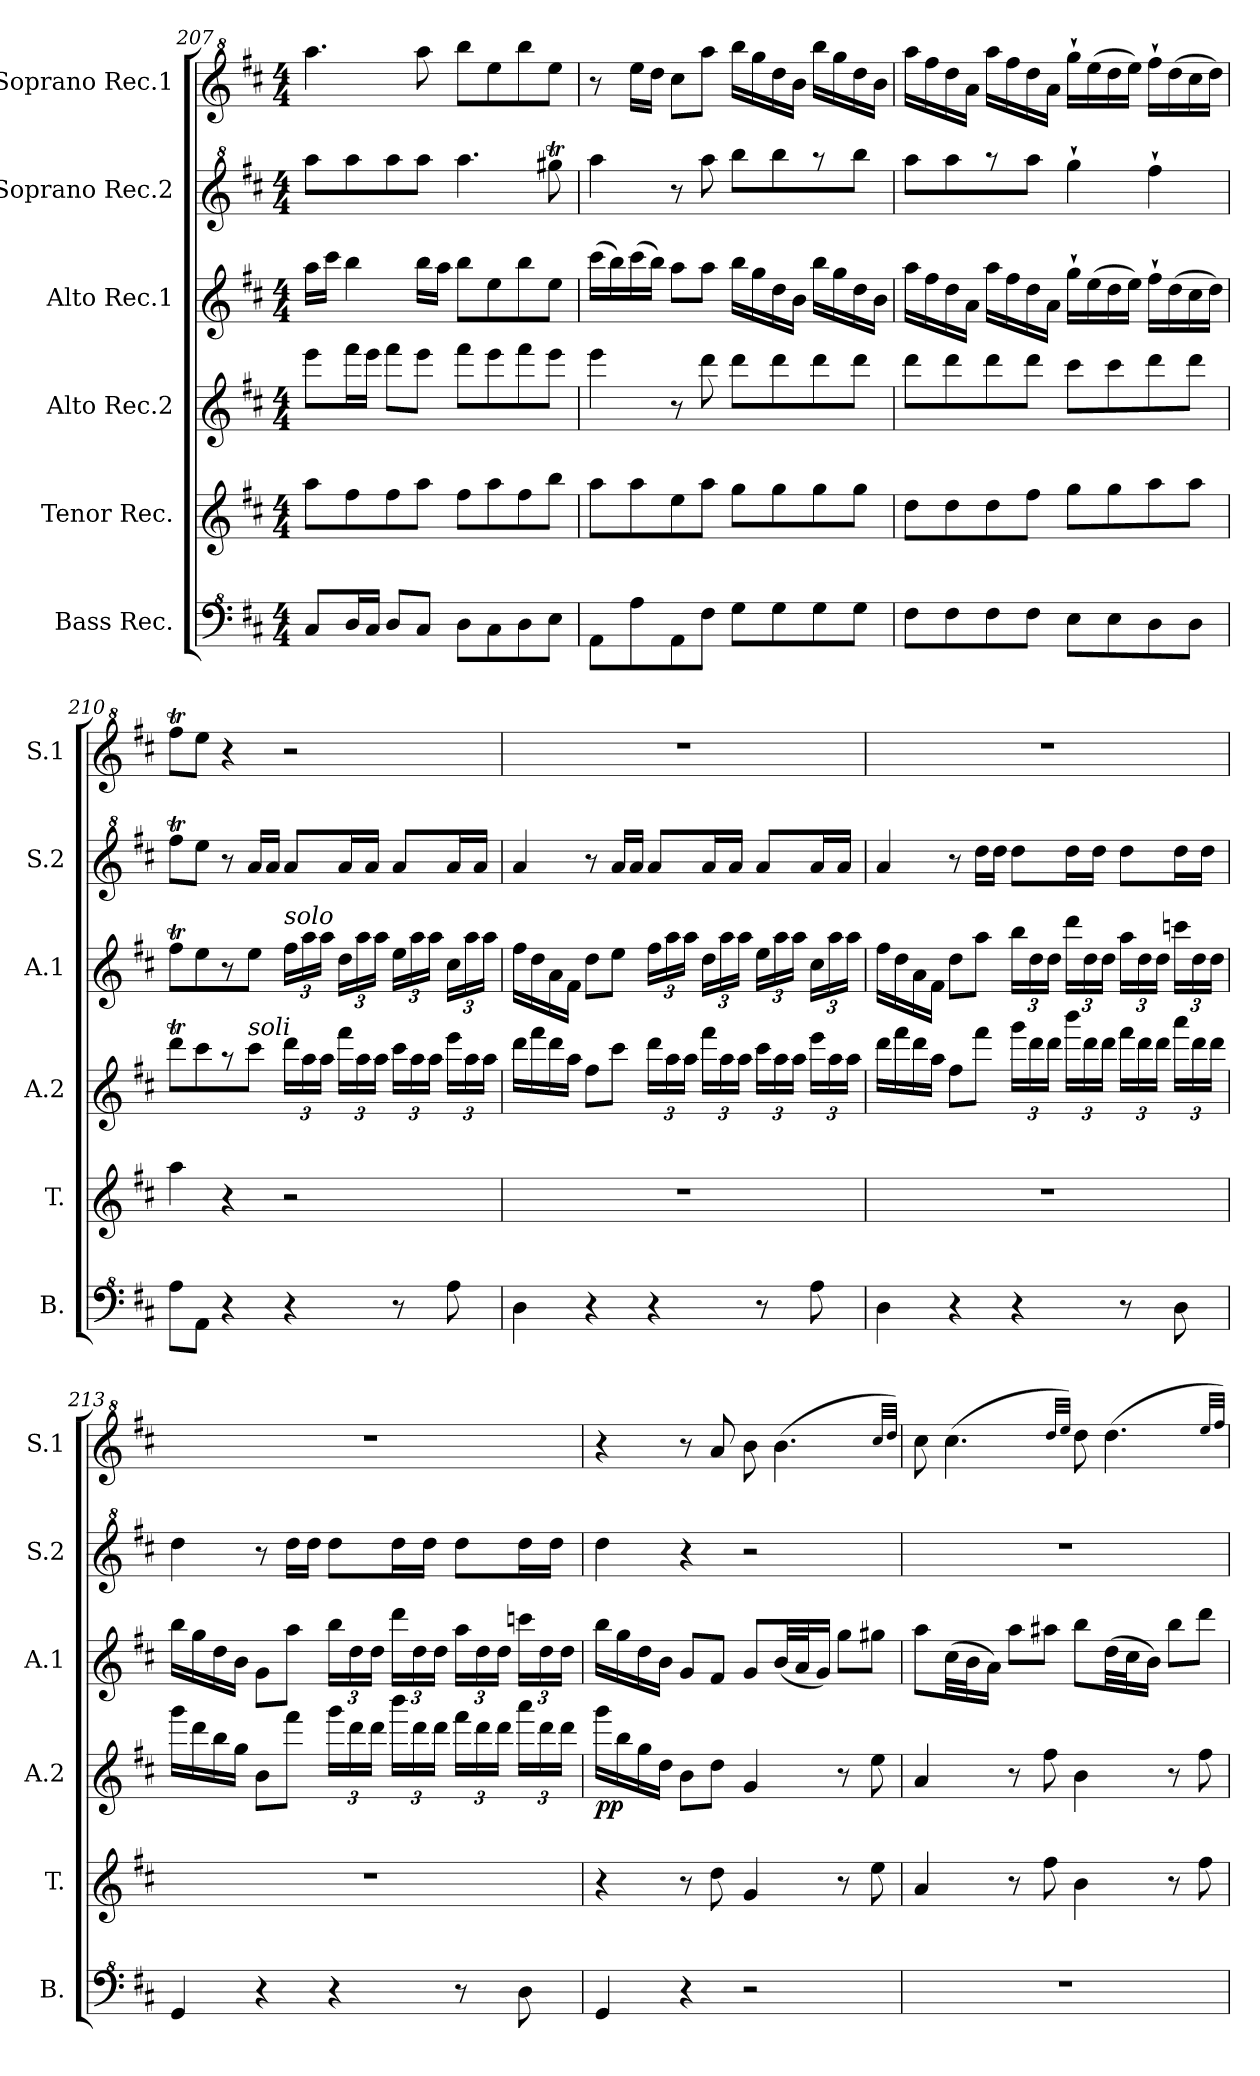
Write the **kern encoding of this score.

**kern	**kern	**kern	**dynam	**kern	**kern	**kern
*part6	*part5	*part4	*part4	*part3	*part2	*part1
*staff6	*staff5	*staff4	*staff4	*staff3	*staff2	*staff1
*I"Bass Rec.	*I"Tenor Rec.	*I"Alto Rec.2	*	*I"Alto Rec.1	*I"Soprano Rec.2	*I"Soprano Rec.1
*I'B.	*I'T.	*I'A.2	*	*I'A.1	*I'S.2	*I'S.1
*clefF^4	*clefG2	*clefG2	*	*clefG2	*clefG^2	*clefG^2
*k[f#c#]	*k[f#c#]	*k[f#c#]	*	*k[f#c#]	*k[f#c#]	*k[f#c#]
*D:	*D:	*D:	*	*D:	*D:	*D:
*M4/4	*M4/4	*M4/4	*	*M4/4	*M4/4	*M4/4
=207	=207	=207	=207	=207	=207	=207
8c#/L	8aa\L	8eee\L	.	16aa\LL	8aaa\L	4.aaa\
.	.	.	.	16ccc#\JJ	.	.
16d/L	8ff#\	16fff#\L	.	4bb\	8aaa\	.
16c#/JJ	.	16eee\JJ	.	.	.	.
8d/L	8ff#\	8fff#\L	.	.	8aaa\	.
8c#/J	8aa\J	8eee\J	.	16bb\LL	8aaa\J	8aaa\
.	.	.	.	16aa\JJ	.	.
8d\L	8ff#\L	8fff#\L	.	8bb\L	4.aaa\	8bbb\L
8c#\	8aa\	8eee\	.	8ee\	.	8eee\
8d\	8ff#\	8fff#\	.	8bb\	.	8bbb\
8e\J	8bb\J	8eee\J	.	8ee\J	8ggg#Xt\	8eee\J
=208	=208	=208	=208	=208	=208	=208
8A\L	8aa\L	4eee\	.	(>16ccc#\LL	4aaa\	8r
.	.	.	.	16bb\)	.	.
8a\	8aa\	.	.	(>16ccc#\	.	16eee\LL
.	.	.	.	16bb\JJ)	.	16ddd\JJ
8A\	8ee\	8r	.	8aa\L	8r	8ccc#\L
8f#\J	8aa\J	8ddd\	.	8aa\J	8aaa\	8aaa\J
8g\L	8gg\L	8ddd\L	.	16bb\LL	8bbb\L	16bbb\LL
.	.	.	.	16gg\	.	16ggg\
8g\	8gg\	8ddd\	.	16dd\	8bbb\	16ddd\
.	.	.	.	16b\JJ	.	16bb\JJ
8g\	8gg\	8ddd\	.	16bb\LL	8r	16bbb\LL
.	.	.	.	16gg\	.	16ggg\
8g\J	8gg\J	8ddd\J	.	16dd\	8bbb\J	16ddd\
.	.	.	.	16b\JJ	.	16bb\JJ
!!LO:LB:g=z
=209	=209	=209	=209	=209	=209	=209
8f#\L	8dd\L	8ddd\L	.	16aa\LL	8aaa\L	16aaa\LL
.	.	.	.	16ff#\	.	16fff#\
8f#\	8dd\	8ddd\	.	16dd\	8aaa\	16ddd\
.	.	.	.	16a\JJ	.	16aa\JJ
8f#\	8dd\	8ddd\	.	16aa\LL	8r	16aaa\LL
.	.	.	.	16ff#\	.	16fff#\
8f#\J	8ff#\J	8ddd\J	.	16dd\	8aaa\J	16ddd\
.	.	.	.	16a\JJ	.	16aa\JJ
8e\L	8gg\L	8ccc#\L	.	16gg`\LL	4ggg`\	16ggg`\LL
.	.	.	.	(>16ee\	.	(>16eee\
8e\	8gg\	8ccc#\	.	16dd\	.	16ddd\
.	.	.	.	16ee\JJ)	.	16eee\JJ)
8d\	8aa\	8ddd\	.	16ff#`\LL	4fff#`\	16fff#`\LL
.	.	.	.	(>16dd\	.	(>16ddd\
8d\J	8aa\J	8ddd\J	.	16cc#\	.	16ccc#\
.	.	.	.	16dd\JJ)	.	16ddd\JJ)
=210	=210	=210	=210	=210	=210	=210
8a\L	4aa\	8dddT\L	.	8ff#t\L	8fff#t\L	8fff#t\L
8A\J	.	8ccc#\	.	8ee\	8eee\J	8eee\J
4r	4r	8r	.	8r	8r	4r
!	!	!LO:TX:a:i:t=soli	!	!	!	!
.	.	8ccc#\J	.	8ee\J	16aa/LL	.
.	.	.	.	.	16aa/JJ	.
*	*	*Xbrackettup	*	*Xbrackettup	*	*
!	!	!	!	!LO:TX:a:i:t=solo	!	!
4r	2r	24ddd\LL	.	24ff#\LL	8aa/L	2r
.	.	24aa\	.	24aa\	.	.
.	.	24aa\JJ	.	24aa\JJ	.	.
.	.	24fff#\LL	.	24dd\LL	16aa/L	.
.	.	24aa\	.	24aa\	.	.
.	.	.	.	.	16aa/JJ	.
.	.	24aa\JJ	.	24aa\JJ	.	.
8r	.	24ccc#\LL	.	24ee\LL	8aa/L	.
.	.	24aa\	.	24aa\	.	.
.	.	24aa\JJ	.	24aa\JJ	.	.
8a\	.	24eee\LL	.	24cc#\LL	16aa/L	.
.	.	24aa\	.	24aa\	.	.
.	.	.	.	.	16aa/JJ	.
.	.	24aa\JJ	.	24aa\JJ	.	.
=211	=211	=211	=211	=211	=211	=211
4d\	1r	16ddd\LL	.	16ff#\LL	4aa/	1r
.	.	16fff#\	.	16dd\	.	.
.	.	16ddd\	.	16a\	.	.
.	.	16aa\JJ	.	16f#\JJ	.	.
4r	.	8ff#\L	.	8dd\L	8r	.
.	.	8ccc#\J	.	8ee\J	16aa/LL	.
.	.	.	.	.	16aa/JJ	.
4r	.	24ddd\LL	.	24ff#\LL	8aa/L	.
.	.	24aa\	.	24aa\	.	.
.	.	24aa\JJ	.	24aa\JJ	.	.
.	.	24fff#\LL	.	24dd\LL	16aa/L	.
.	.	24aa\	.	24aa\	.	.
.	.	.	.	.	16aa/JJ	.
.	.	24aa\JJ	.	24aa\JJ	.	.
8r	.	24ccc#\LL	.	24ee\LL	8aa/L	.
.	.	24aa\	.	24aa\	.	.
.	.	24aa\JJ	.	24aa\JJ	.	.
8a\	.	24eee\LL	.	24cc#\LL	16aa/L	.
.	.	24aa\	.	24aa\	.	.
.	.	.	.	.	16aa/JJ	.
.	.	24aa\JJ	.	24aa\JJ	.	.
=212	=212	=212	=212	=212	=212	=212
4d\	1r	16ddd\LL	.	16ff#\LL	4aa/	1r
.	.	16fff#\	.	16dd\	.	.
.	.	16ddd\	.	16a\	.	.
.	.	16aa\JJ	.	16f#\JJ	.	.
4r	.	8ff#\L	.	8dd\L	8r	.
.	.	8fff#\J	.	8aa\J	16ddd\LL	.
.	.	.	.	.	16ddd\JJ	.
4r	.	24ggg\LL	.	24bb\LL	8ddd\L	.
.	.	24ddd\	.	24dd\	.	.
.	.	24ddd\JJ	.	24dd\JJ	.	.
.	.	24bbb\LL	.	24ddd\LL	16ddd\L	.
.	.	24ddd\	.	24dd\	.	.
.	.	.	.	.	16ddd\JJ	.
.	.	24ddd\JJ	.	24dd\JJ	.	.
8r	.	24fff#\LL	.	24aa\LL	8ddd\L	.
.	.	24ddd\	.	24dd\	.	.
.	.	24ddd\JJ	.	24dd\JJ	.	.
8d\	.	24aaa\LL	.	24cccn\LL	16ddd\L	.
.	.	24ddd\	.	24dd\	.	.
.	.	.	.	.	16ddd\JJ	.
.	.	24ddd\JJ	.	24dd\JJ	.	.
!!LO:LB:g=z
=213	=213	=213	=213	=213	=213	=213
4G/	1r	16ggg\LL	.	16bb\LL	4ddd\	1r
.	.	16ddd\	.	16gg\	.	.
.	.	16bb\	.	16dd\	.	.
.	.	16gg\JJ	.	16b\JJ	.	.
4r	.	8b\L	.	8g\L	8r	.
.	.	8fff#\J	.	8aa\J	16ddd\LL	.
.	.	.	.	.	16ddd\JJ	.
4r	.	24ggg\LL	.	24bb\LL	8ddd\L	.
.	.	24ddd\	.	24dd\	.	.
.	.	24ddd\JJ	.	24dd\JJ	.	.
.	.	24bbb\LL	.	24ddd\LL	16ddd\L	.
.	.	24ddd\	.	24dd\	.	.
.	.	.	.	.	16ddd\JJ	.
.	.	24ddd\JJ	.	24dd\JJ	.	.
8r	.	24fff#\LL	.	24aa\LL	8ddd\L	.
.	.	24ddd\	.	24dd\	.	.
.	.	24ddd\JJ	.	24dd\JJ	.	.
8d\	.	24aaa\LL	.	24cccn\LL	16ddd\L	.
.	.	24ddd\	.	24dd\	.	.
.	.	.	.	.	16ddd\JJ	.
.	.	24ddd\JJ	.	24dd\JJ	.	.
=214	=214	=214	=214	=214	=214	=214
!	!	!	!LO:DY:b	!	!	!
4G/	4r	16ggg\LL	pp	16bb\LL	4ddd\	4r
.	.	16bb\	.	16gg\	.	.
.	.	16gg\	.	16dd\	.	.
.	.	16dd\JJ	.	16b\JJ	.	.
4r	8r	8b\L	.	8g/L	4r	8r
.	8dd\	8dd\J	.	8f#/J	.	8aa/
2r	4g/	4g/	.	8g/L	2r	8bb\
.	.	.	.	(32b/LL	.	(>4.bb\
.	.	.	.	32a/J	.	.
.	.	.	.	16g/JJ)	.	.
.	8r	8r	.	8gg\L	.	.
.	8ee\	8ee\	.	8gg#X\J	.	.
.	.	.	.	.	.	32qccc#/LLL
.	.	.	.	.	.	32qddd/JJJ)
=215	=215	=215	=215	=215	=215	=215
1r	4a/	4a/	.	8aa\L	1r	8ccc#\
.	.	.	.	(>32cc#\LL	.	(>4.ccc#\
.	.	.	.	32b\J	.	.
.	.	.	.	16a\JJ)	.	.
.	8r	8r	.	8aa\L	.	.
.	8ff#\	8ff#\	.	8aa#X\J	.	.
.	.	.	.	.	.	32qddd/LLL
.	.	.	.	.	.	32qeee/JJJ)
.	4b\	4b\	.	8bb\L	.	8ddd\
.	.	.	.	(>32dd\LL	.	(>4.ddd\
.	.	.	.	32cc#\J	.	.
.	.	.	.	16b\JJ)	.	.
.	8r	8r	.	8bb\L	.	.
.	8ff#\	8ff#\	.	8ddd\J	.	.
.	.	.	.	.	.	32qeee/LLL
.	.	.	.	.	.	32qfff#/JJJ)
=	=	=	=	=	=	=
*-	*-	*-	*-	*-	*-	*-
